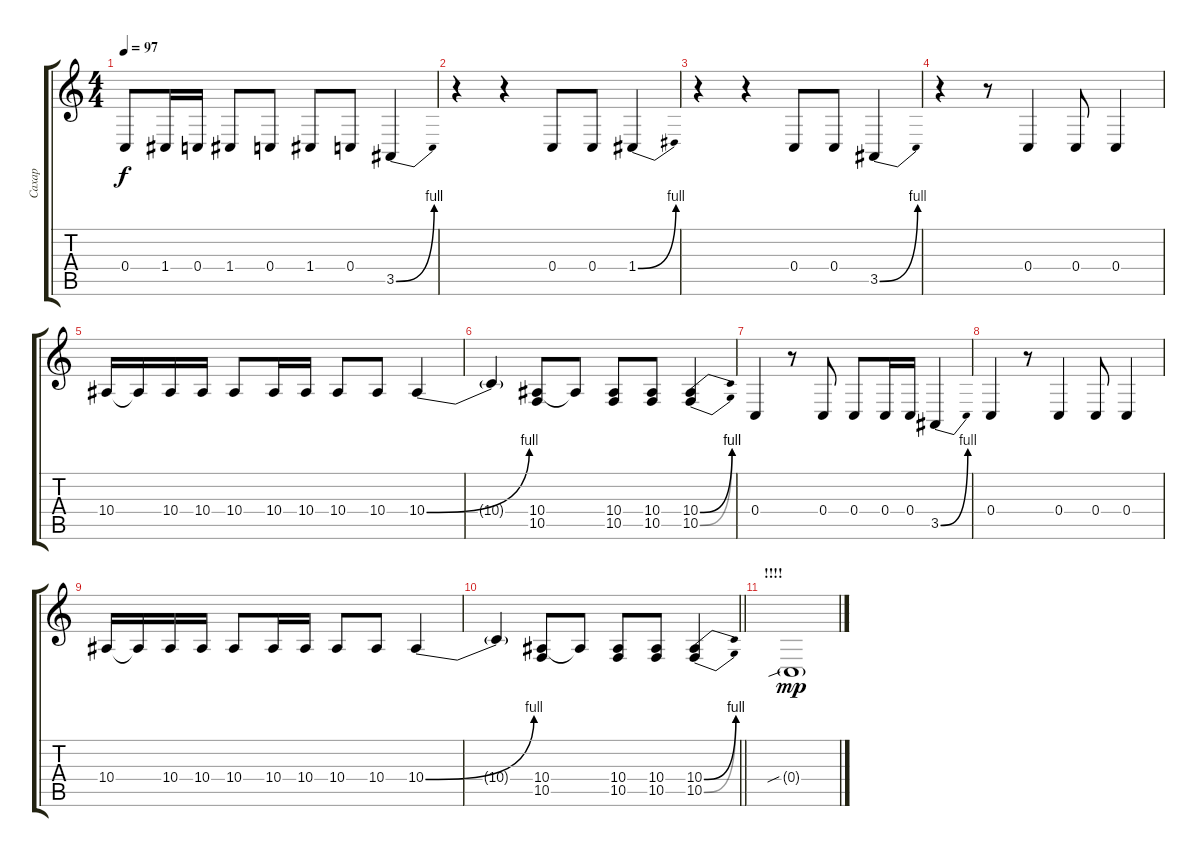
\track ("Сахар" "Сахар") {instrument clarinet}
\staff {score tabs}
\tuning (D4 A3 F3 C3 G2 C2) {hide}
\ts (4 4)
\tempo 97
\clef g2
\ks c
0.4.8{dy f} 1.4.16 0.4.16 1.4.8 0.4.8 1.4.8 0.4.8 3.5{be (bend 0 0 60 4)}.4 |
r.4 r.4 0.4.8 0.4.8 1.4{be (bend 0 0 60 4)}.4 |
r.4 r.4 0.4.8 0.4.8 3.5{be (bend 0 0 60 4)}.4 |
r.4 r.8 0.4.4 0.4.8 0.4.4 |
10.4.16 10.4{t}.16 10.4.16 10.4.16 10.4.8 10.4.16 10.4.16 10.4.8 10.4.8 10.4{be (bend 0 0 60 4)}.4 |
10.4{t}.4 (10.4 10.5).8 10.4{t}.8 (10.4 10.5).8 (10.4 10.5).8 (10.4{be (bend 0 0 60 4)} 10.5{be (bend 0 0 60 4)}).4 |
0.4.4 r.8 0.4.8 0.4.8 0.4.16 0.4.16 3.5{be (bend 0 0 60 4)}.4 |
0.4.4 r.8 0.4.4 0.4.8 0.4.4 |
10.4.16 10.4{t}.16 10.4.16 10.4.16 10.4.8 10.4.16 10.4.16 10.4.8 10.4.8 10.4{be (bend 0 0 60 4)}.4 |
\barLineRight lightlight
10.4{t}.4 (10.4 10.5).8 10.4{t}.8 (10.4 10.5).8 (10.4 10.5).8 (10.4{be (bend 0 0 60 4)} 10.5{be (bend 0 0 60 4)}).4 |
\section ("" "!!!!")
0.4{sib g}.1{dy mp}
